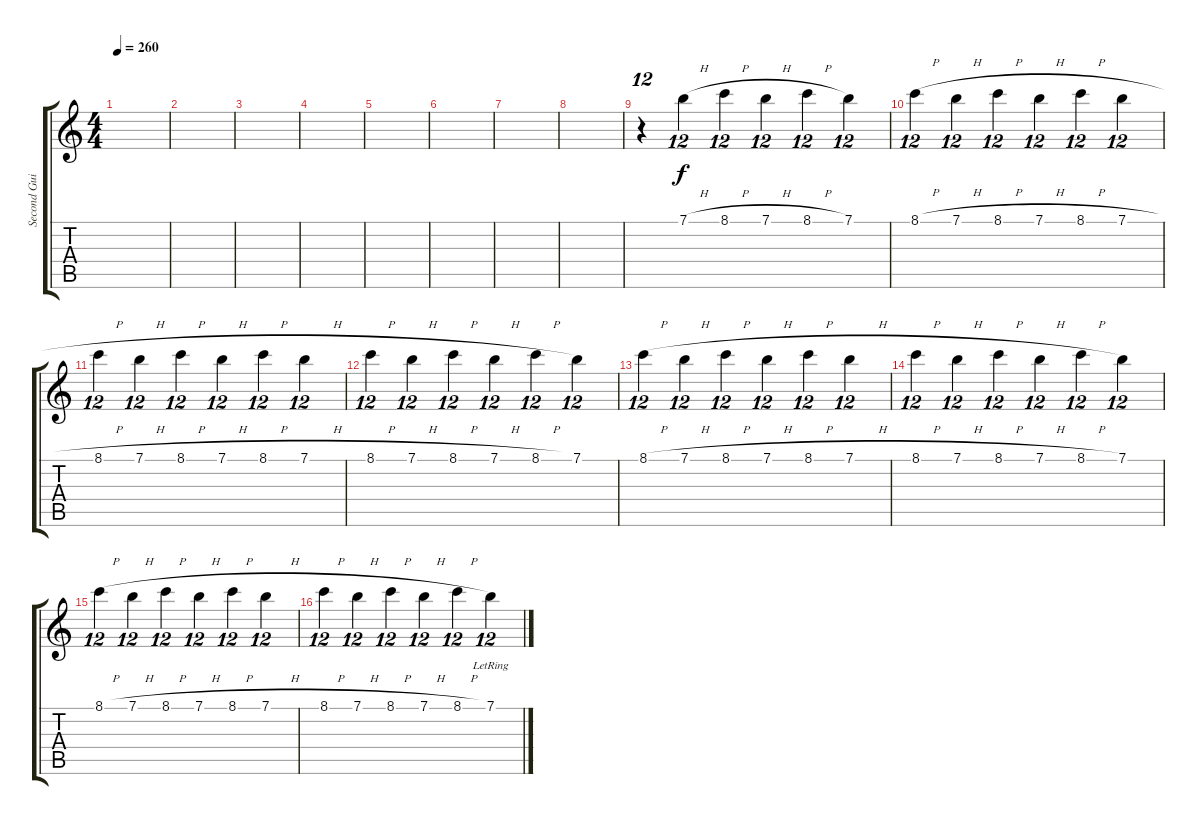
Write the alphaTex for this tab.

\track ("Second Guitar - Oren Lutenberg" "Second Gui") {instrument electricguitarjazz}
\staff {score tabs}
\tuning (E4 B3 G3 D3 A2 E2) {hide}
\ts (4 4)
\tempo 260
\clef g2
\ks c
|
|
|
|
|
|
|
|
r.4{tu (12 8)} 7.1{h}.4{tu (12 8)} 8.1{h}.4{tu (12 8)} 7.1{h}.4{tu (12 8)} 8.1{h}.4{tu (12 8)} 7.1.4{tu (12 8)} |
8.1{h}.4{tu (12 8)} 7.1{h}.4{tu (12 8)} 8.1{h}.4{tu (12 8)} 7.1{h}.4{tu (12 8)} 8.1{h}.4{tu (12 8)} 7.1{h}.4{tu (12 8)} |
8.1{h}.4{tu (12 8)} 7.1{h}.4{tu (12 8)} 8.1{h}.4{tu (12 8)} 7.1{h}.4{tu (12 8)} 8.1{h}.4{tu (12 8)} 7.1{h}.4{tu (12 8)} |
8.1{h}.4{tu (12 8)} 7.1{h}.4{tu (12 8)} 8.1{h}.4{tu (12 8)} 7.1{h}.4{tu (12 8)} 8.1{h}.4{tu (12 8)} 7.1.4{tu (12 8)} |
8.1{h}.4{tu (12 8)} 7.1{h}.4{tu (12 8)} 8.1{h}.4{tu (12 8)} 7.1{h}.4{tu (12 8)} 8.1{h}.4{tu (12 8)} 7.1{h}.4{tu (12 8)} |
8.1{h}.4{tu (12 8)} 7.1{h}.4{tu (12 8)} 8.1{h}.4{tu (12 8)} 7.1{h}.4{tu (12 8)} 8.1{h}.4{tu (12 8)} 7.1.4{tu (12 8)} |
8.1{h}.4{tu (12 8)} 7.1{h}.4{tu (12 8)} 8.1{h}.4{tu (12 8)} 7.1{h}.4{tu (12 8)} 8.1{h}.4{tu (12 8)} 7.1{h}.4{tu (12 8)} |
8.1{h}.4{tu (12 8)} 7.1{h}.4{tu (12 8)} 8.1{h}.4{tu (12 8)} 7.1{h}.4{tu (12 8)} 8.1{h}.4{tu (12 8)} 7.1{lr}.4{tu (12 8)}
